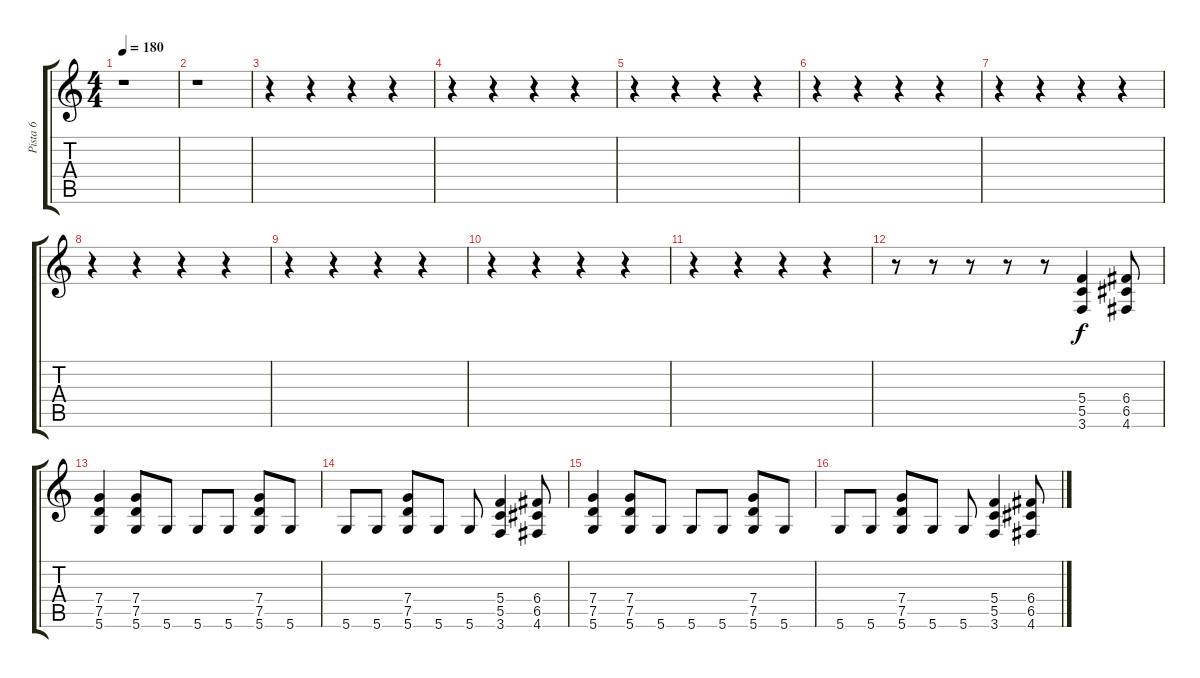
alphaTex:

\track ("Pista 6" "Pista 6") {instrument overdrivenguitar}
\staff {score tabs}
\tuning (D4 A3 F3 C3 G2 D2) {hide}
\ts (4 4)
\tempo 180
\clef g2
\ks c
r.1{dy f instrument overdrivenguitar} |
r.1 |
r.4 r.4 r.4 r.4 |
r.4 r.4 r.4 r.4 |
r.4 r.4 r.4 r.4 |
r.4 r.4 r.4 r.4 |
r.4 r.4 r.4 r.4 |
r.4 r.4 r.4 r.4 |
r.4 r.4 r.4 r.4 |
r.4 r.4 r.4 r.4 |
r.4 r.4 r.4 r.4 |
r.8 r.8 r.8 r.8 r.8 (5.4 5.5 3.6).4 (6.4 6.5 4.6).8 |
(7.4 7.5 5.6).4 (7.4 7.5 5.6).8 5.6.8 5.6.8 5.6.8 (7.4 7.5 5.6).8 5.6.8 |
5.6.8 5.6.8 (7.4 7.5 5.6).8 5.6.8 5.6.8 (5.4 5.5 3.6).4 (6.4 6.5 4.6).8 |
(7.4 7.5 5.6).4 (7.4 7.5 5.6).8 5.6.8 5.6.8 5.6.8 (7.4 7.5 5.6).8 5.6.8 |
5.6.8 5.6.8 (7.4 7.5 5.6).8 5.6.8 5.6.8 (5.4 5.5 3.6).4 (6.4 6.5 4.6).8
